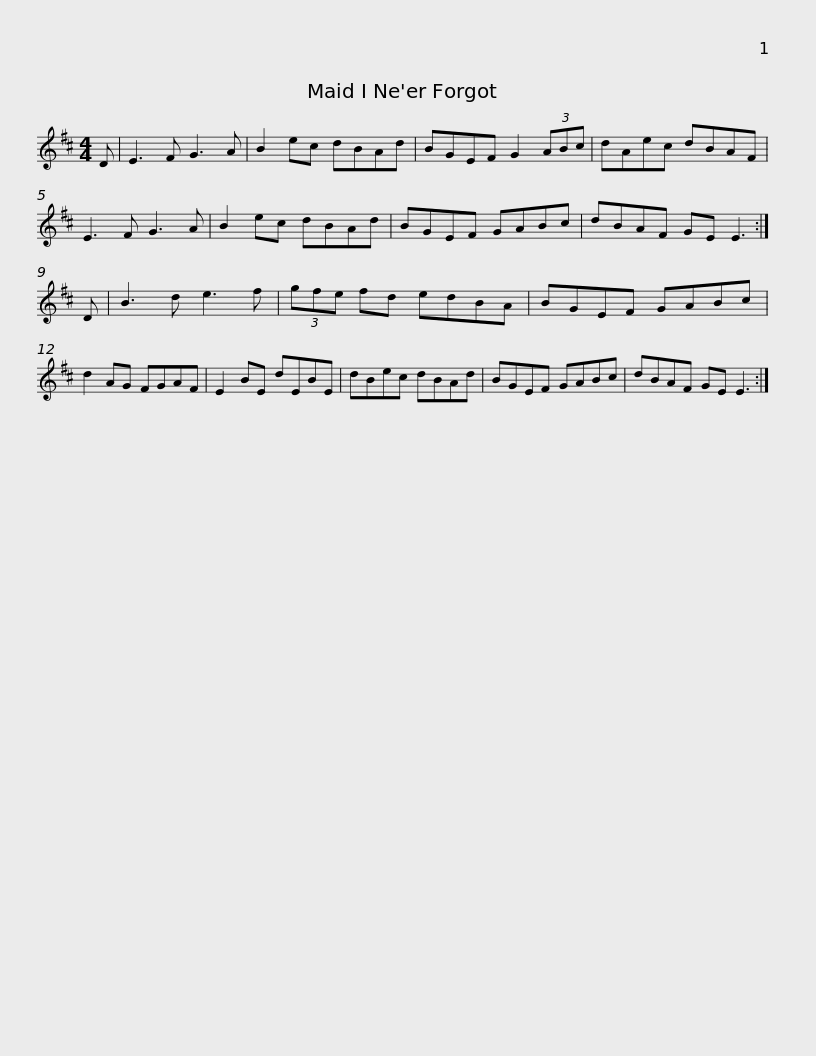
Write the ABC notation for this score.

X:1
L:1/8
M:4/4
I:linebreak $
K:D
V:1 treble
V:1
 D | E3 F G3 A | B2 ec dBAd | BGEF G2 (3ABc | dAec dBAF | %5
 E3 F G3 A | B2 ec dBAd |$ BGEF GABc | dBAF GE E3 :| D | %10
 B3 d e3 f | (3gfe fd edBA | BGEF GABc |$ d2 AG FGAF | E2 BE dEBE | %15
 dBec dBAd | BGEF GABc | dBAF GE E3 :| %18
